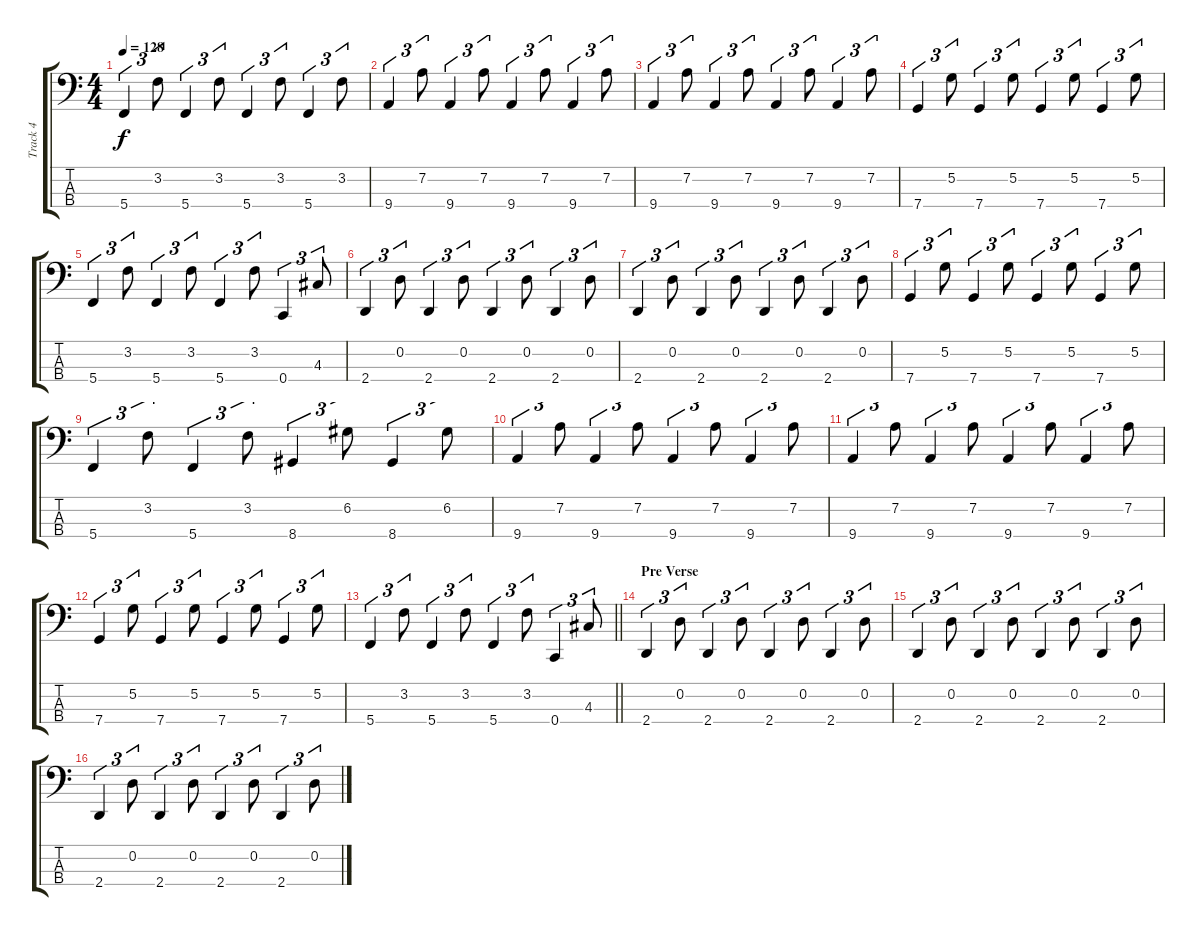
\track ("Track 4" "Track 4") {instrument electricbassfinger}
\staff {score tabs}
\tuning (G2 D2 A1 C1) {hide}
\ts (4 4)
\tempo 128
\clef f4
\ks c
5.4.4{tu (3 2) dy f} 3.2.8{tu (3 2)} 5.4.4{tu (3 2)} 3.2.8{tu (3 2)} 5.4.4{tu (3 2)} 3.2.8{tu (3 2)} 5.4.4{tu (3 2)} 3.2.8{tu (3 2)} |
9.4.4{tu (3 2)} 7.2.8{tu (3 2)} 9.4.4{tu (3 2)} 7.2.8{tu (3 2)} 9.4.4{tu (3 2)} 7.2.8{tu (3 2)} 9.4.4{tu (3 2)} 7.2.8{tu (3 2)} |
9.4.4{tu (3 2)} 7.2.8{tu (3 2)} 9.4.4{tu (3 2)} 7.2.8{tu (3 2)} 9.4.4{tu (3 2)} 7.2.8{tu (3 2)} 9.4.4{tu (3 2)} 7.2.8{tu (3 2)} |
7.4.4{tu (3 2)} 5.2.8{tu (3 2)} 7.4.4{tu (3 2)} 5.2.8{tu (3 2)} 7.4.4{tu (3 2)} 5.2.8{tu (3 2)} 7.4.4{tu (3 2)} 5.2.8{tu (3 2)} |
5.4.4{tu (3 2)} 3.2.8{tu (3 2)} 5.4.4{tu (3 2)} 3.2.8{tu (3 2)} 5.4.4{tu (3 2)} 3.2.8{tu (3 2)} 0.4.4{tu (3 2)} 4.3.8{tu (3 2)} |
2.4.4{tu (3 2)} 0.2.8{tu (3 2)} 2.4.4{tu (3 2)} 0.2.8{tu (3 2)} 2.4.4{tu (3 2)} 0.2.8{tu (3 2)} 2.4.4{tu (3 2)} 0.2.8{tu (3 2)} |
2.4.4{tu (3 2)} 0.2.8{tu (3 2)} 2.4.4{tu (3 2)} 0.2.8{tu (3 2)} 2.4.4{tu (3 2)} 0.2.8{tu (3 2)} 2.4.4{tu (3 2)} 0.2.8{tu (3 2)} |
7.4.4{tu (3 2)} 5.2.8{tu (3 2)} 7.4.4{tu (3 2)} 5.2.8{tu (3 2)} 7.4.4{tu (3 2)} 5.2.8{tu (3 2)} 7.4.4{tu (3 2)} 5.2.8{tu (3 2)} |
5.4.4{tu (3 2)} 3.2.8{tu (3 2)} 5.4.4{tu (3 2)} 3.2.8{tu (3 2)} 8.4.4{tu (3 2)} 6.2.8{tu (3 2)} 8.4.4{tu (3 2)} 6.2.8{tu (3 2)} |
9.4.4{tu (3 2)} 7.2.8{tu (3 2)} 9.4.4{tu (3 2)} 7.2.8{tu (3 2)} 9.4.4{tu (3 2)} 7.2.8{tu (3 2)} 9.4.4{tu (3 2)} 7.2.8{tu (3 2)} |
9.4.4{tu (3 2)} 7.2.8{tu (3 2)} 9.4.4{tu (3 2)} 7.2.8{tu (3 2)} 9.4.4{tu (3 2)} 7.2.8{tu (3 2)} 9.4.4{tu (3 2)} 7.2.8{tu (3 2)} |
7.4.4{tu (3 2)} 5.2.8{tu (3 2)} 7.4.4{tu (3 2)} 5.2.8{tu (3 2)} 7.4.4{tu (3 2)} 5.2.8{tu (3 2)} 7.4.4{tu (3 2)} 5.2.8{tu (3 2)} |
\barLineRight lightlight
5.4.4{tu (3 2)} 3.2.8{tu (3 2)} 5.4.4{tu (3 2)} 3.2.8{tu (3 2)} 5.4.4{tu (3 2)} 3.2.8{tu (3 2)} 0.4.4{tu (3 2)} 4.3.8{tu (3 2)} |
\section ("" "Pre Verse")
2.4.4{tu (3 2)} 0.2.8{tu (3 2)} 2.4.4{tu (3 2)} 0.2.8{tu (3 2)} 2.4.4{tu (3 2)} 0.2.8{tu (3 2)} 2.4.4{tu (3 2)} 0.2.8{tu (3 2)} |
2.4.4{tu (3 2)} 0.2.8{tu (3 2)} 2.4.4{tu (3 2)} 0.2.8{tu (3 2)} 2.4.4{tu (3 2)} 0.2.8{tu (3 2)} 2.4.4{tu (3 2)} 0.2.8{tu (3 2)} |
2.4.4{tu (3 2)} 0.2.8{tu (3 2)} 2.4.4{tu (3 2)} 0.2.8{tu (3 2)} 2.4.4{tu (3 2)} 0.2.8{tu (3 2)} 2.4.4{tu (3 2)} 0.2.8{tu (3 2)}
